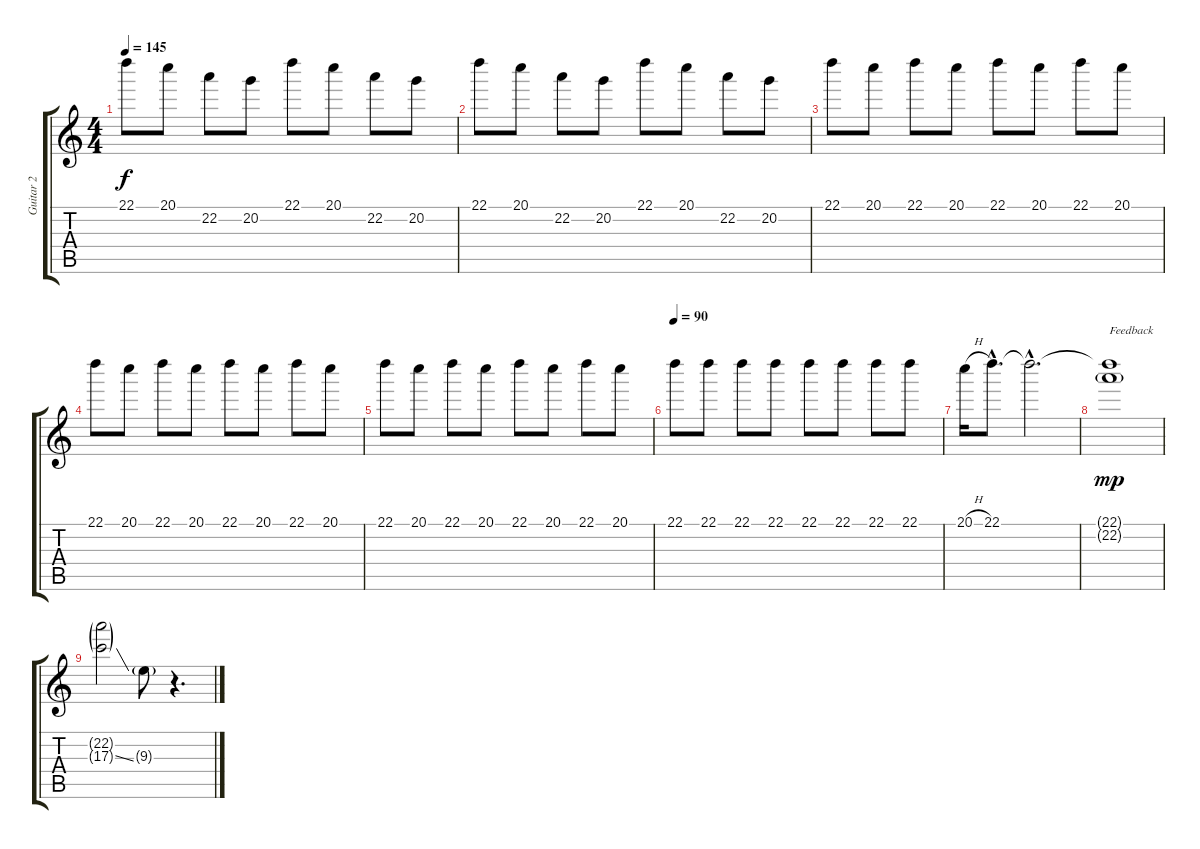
\track ("Guitar 2" "Guitar 2") {instrument overdrivenguitar}
\staff {score tabs}
\tuning (E4 B3 G3 D3 A2 E2) {hide}
\ts (4 4)
\tempo 145
\clef g2
\ks c
22.1.8{dy f} 20.1.8 22.2.8 20.2.8 22.1.8 20.1.8 22.2.8 20.2.8 |
22.1.8 20.1.8 22.2.8 20.2.8 22.1.8 20.1.8 22.2.8 20.2.8 |
22.1.8 20.1.8 22.1.8 20.1.8 22.1.8 20.1.8 22.1.8 20.1.8 |
22.1.8 20.1.8 22.1.8 20.1.8 22.1.8 20.1.8 22.1.8 20.1.8 |
22.1.8 20.1.8 22.1.8 20.1.8 22.1.8 20.1.8 22.1.8 20.1.8 |
\tempo 90
22.1.8 22.1.8 22.1.8 22.1.8 22.1.8 22.1.8 22.1.8 22.1.8 |
20.1{h}.16 22.1{hac}.8{d} 22.1{hac t}.2{d} |
(22.1{t} 22.2{g}).1{txt "Feedback" dy mp} |
(22.2{g} 17.3{ss g}).2 9.3{g}.8 r.4{d}
